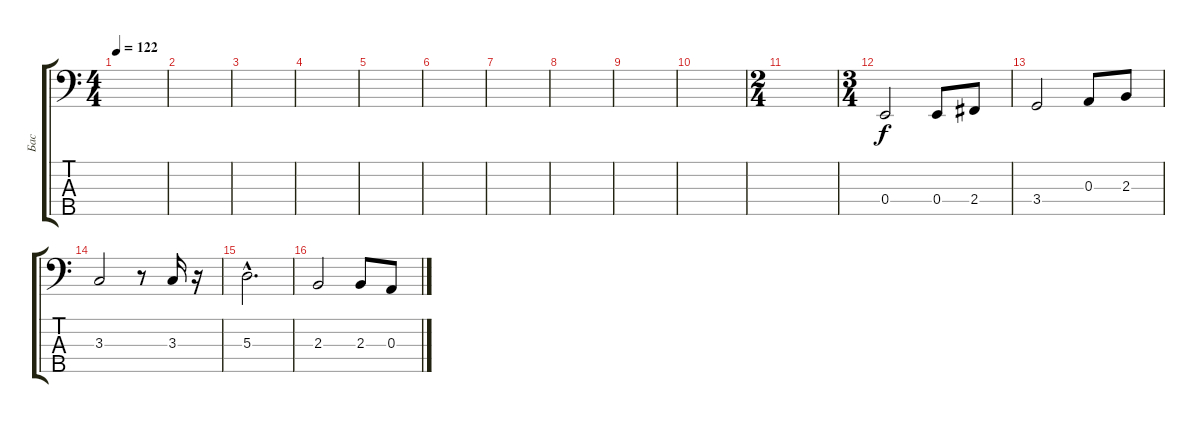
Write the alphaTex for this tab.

\track ("Бас" "Бас") {instrument electricbasspick}
\staff {score tabs}
\tuning (G2 D2 A1 E1 A0) {hide}
\ts (4 4)
\tempo 122
\clef f4
\ks c
|
|
|
|
|
|
|
|
|
|
\ts (2 4)
|
\ts (3 4)
0.4.2 0.4.8 2.4.8 |
3.4.2 0.3.8 2.3.8 |
3.3.2 r.8 3.3.16 r.16 |
5.3{hac}.2{d} |
2.3.2 2.3.8 0.3.8
